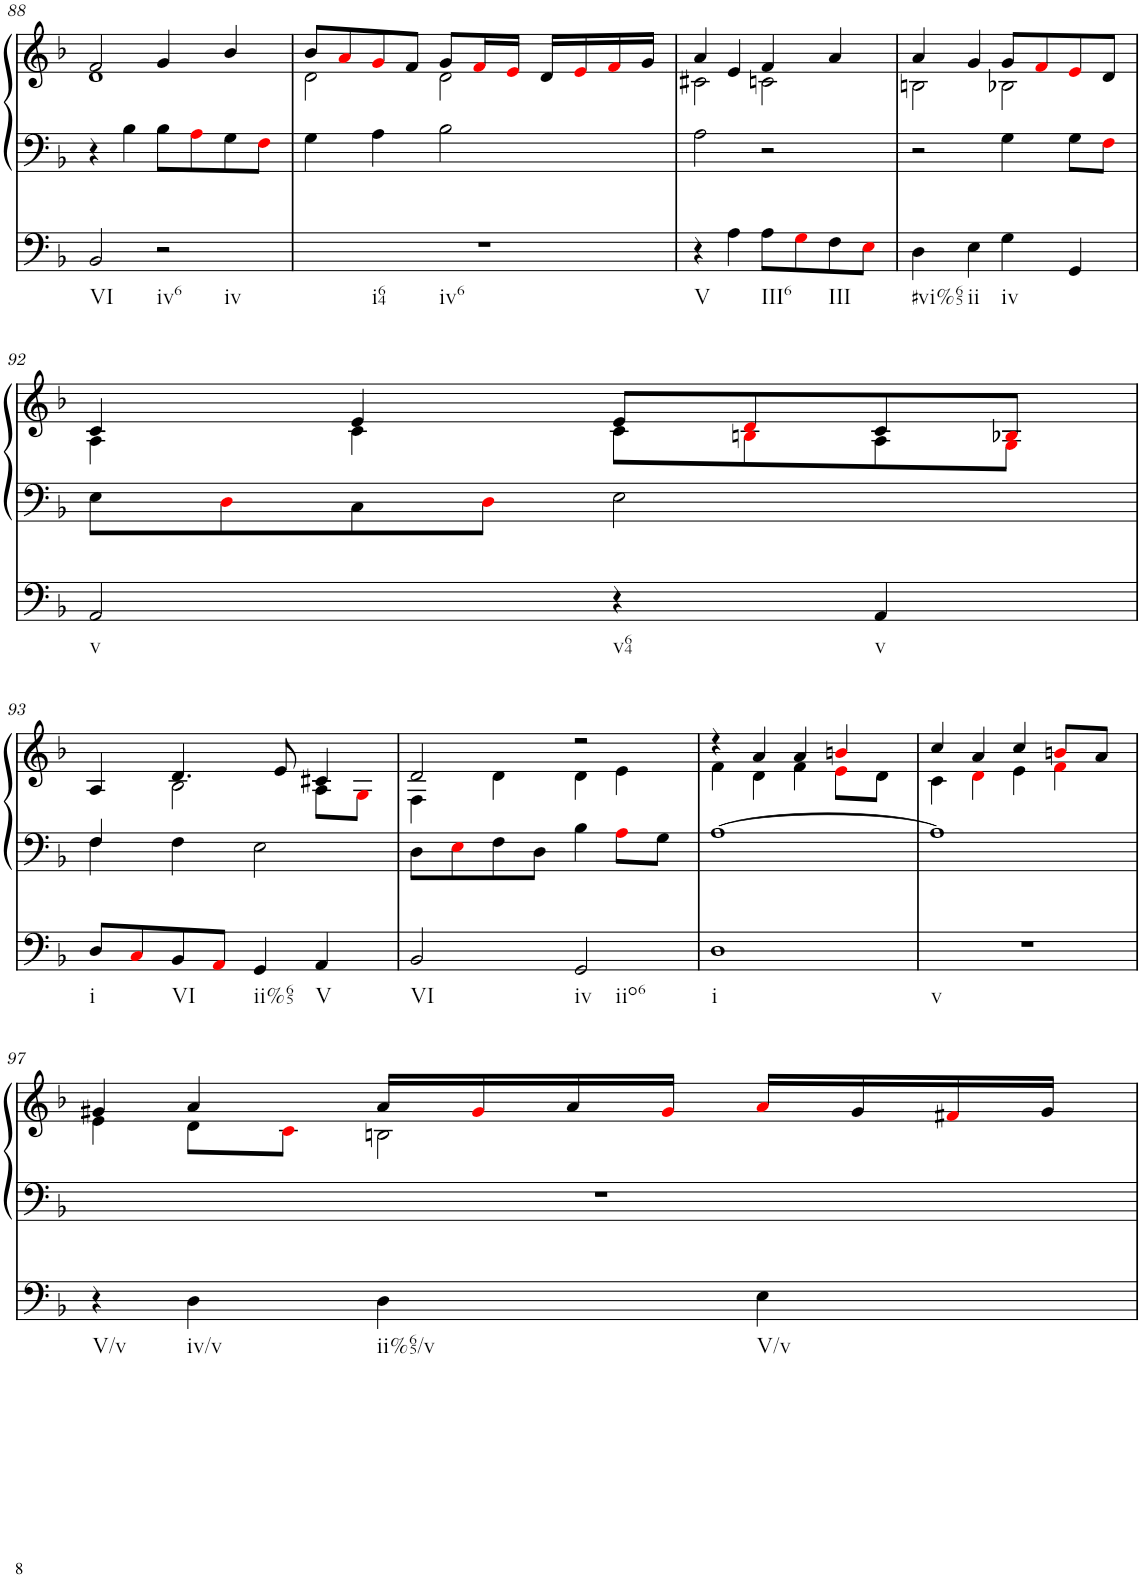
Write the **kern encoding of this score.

**kern	**kern	**kern
*part2	*part1	*part1
*staff3	*staff2	*staff1
*I"Pedal	*I"linke Hand	*
!!LO:PB:g=z
*clefF4	*clefF4	*clefG2
*k[b-]	*k[b-]	*k[b-]
*M4/4	*M4/4	*M4/4
=88	=88	=88
*	*	*^
!LO:TX:b:t=VI	!	!	!
2BB-/	4r	2f/	1d
.	4B-\	.	.
!LO:TX:b:t=iv6	!	!	!
!LO:TX:b:t=iv	!	!	!
2r	8B-\L	4g/	.
.	8Ai\	.	.
.	8G\	4b-/	.
.	8Fi\J	.	.
=89	=89	=89	=89
!LO:TX:b:t=i64	!	!	!
!LO:TX:b:t=iv6	!	!	!
1r	4G\	8b-/L	2d\
.	.	8ai/	.
.	4A\	8gi/	.
.	.	8f/J	.
.	2B-\	8g/L	2d\
.	.	16fi/L	.
.	.	16ei/JJ	.
.	.	16d/LL	.
.	.	16ei/	.
.	.	16fi/	.
.	.	16g/JJ	.
=90	=90	=90	=90
!LO:TX:b:t=V	!	!	!
4r	2A\	4a/	2c#X\
4A\	.	4e/	.
!LO:TX:b:t=III6	!	!	!
8A\L	2r	4f/	2cn\
8Gi\	.	.	.
!LO:TX:b:t=III	!	!	!
8F\	.	4a/	.
8Ei\J	.	.	.
=91	=91	=91	=91
!LO:TX:b:t=#vi%65	!	!	!
4D\	2r	4a/	2Bn\
!LO:TX:b:t=ii	!	!	!
4E\	.	4g/	.
!LO:TX:b:t=iv	!	!	!
4G\	4G\	8g/L	2B-X\
.	.	8fi/	.
4GG/	8G\L	8ei/	.
.	8Fi\J	8d/J	.
!!LO:LB:g=z	!!
=92	=92	=92	=92
!LO:TX:b:t=v	!	!	!
2AA/	8E\L	4c/	4A\
.	8Di\	.	.
.	8C\	4e/	4c\
.	8Di\J	.	.
!LO:TX:b:t=v64	!	!	!
4r	2E\	8e/L	8c\L
.	.	8di/	8Bni\
!LO:TX:b:t=v	!	!	!
4AA/	.	8c/	8A\
.	.	8B-Xi/J	8Gi\J
!!LO:LB:g=z	!!
=93	=93	=93	=93
*	*^	*	*
!LO:TX:b:t=i	!	!	!	!
8D/L	4F/	4F\	4A/	4ryy
8Ci/	.	.	.	.
!LO:TX:b:t=VI	!	!	!	!
8BB-/	4F\	2.ryy	4.d/	2B-\
8AAi/J	.	.	.	.
!LO:TX:b:t=ii%65	!	!	!	!
4GG/	2E\	.	.	.
.	.	.	8e/	.
!LO:TX:b:t=V	!	!	!	!
4AA/	.	.	4c#X/	8A\L
.	.	.	.	8Gi\J
*	*v	*v	*	*
=94	=94	=94	=94
!LO:TX:b:t=VI	!	!	!
2BB-/	8D\L	2d/	4F\
.	8Ei\	.	.
.	8F\	.	4d\
.	8D\J	.	.
!LO:TX:b:t=iv	!	!	!
!LO:TX:b:t=iio6	!	!	!
2GG/	4B-\	2r	4d\
.	8Ai\L	.	4e\
.	8G\J	.	.
=95	=95	=95	=95
!LO:TX:b:t=i	!	!	!
1D	[1A	4r	4f\
.	.	4a/	4d\
.	.	4a/	4f\
.	.	4bni/	8ei\L
.	.	.	8d\J
=96	=96	=96	=96
!LO:TX:b:t=v	!	!	!
1r	1A]	4cc/	4c\
.	.	4a/	4di\
.	.	4cc/	4e\
.	.	8bni/L	4fi\
.	.	8a/J	.
!!LO:LB:g=z	!!
=97	=97	=97	=97
!LO:TX:b:t=V/v	!	!	!
4r	1r	4g#X/	4e\
!LO:TX:b:t=iv/v	!	!	!
4D\	.	4a/	8d\L
.	.	.	8ci\J
!LO:TX:b:t=ii%65/v	!	!	!
4D\	.	16a/LL	2Bn\
.	.	16g#i/	.
.	.	16a/	.
.	.	16g#i/JJ	.
!LO:TX:b:t=V/v	!	!	!
4E\	.	16ai/LL	.
.	.	16g#/	.
.	.	16f#Xi/	.
.	.	16g#/JJ	.
*	*	*v	*v
=	=	=
*-	*-	*-
